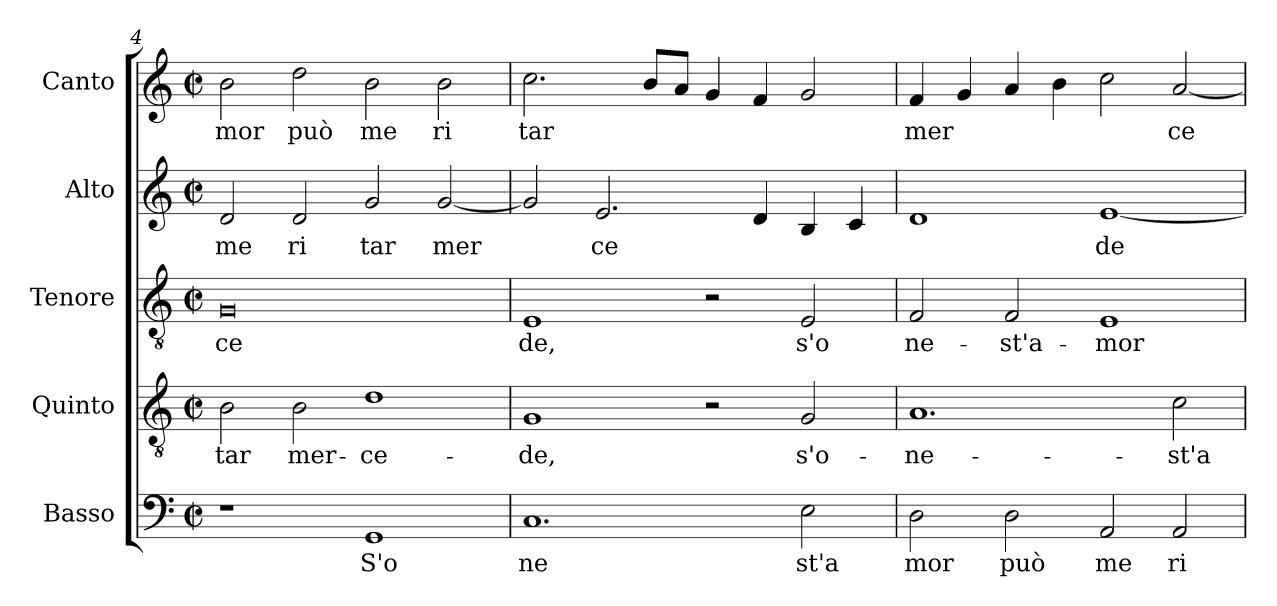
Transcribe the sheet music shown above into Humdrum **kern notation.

**kern	**text	**kern	**text	**kern	**text	**kern	**text	**kern	**text
*part5	*part5	*part4	*part4	*part3	*part3	*part2	*part2	*part1	*part1
*staff5	*staff5	*staff4	*staff4	*staff3	*staff3	*staff2	*staff2	*staff1	*staff1
*I"Basso	*	*I"Quinto	*	*I"Tenore	*	*I"Alto	*	*I"Canto	*
*clefF4	*	*clefGv2	*	*clefGv2	*	*clefG2	*	*clefG2	*
*k[]	*	*k[]	*	*k[]	*	*k[]	*	*k[]	*
*C:	*	*C:	*	*C:	*	*C:	*	*C:	*
*M2/2	*	*M2/2	*	*M2/2	*	*M2/2	*	*M2/2	*
*met(c|)	*	*met(c|)	*	*met(c|)	*	*met(c|)	*	*met(c|)	*
=4	=4	=4	=4	=4	=4	=4	=4	=4	=4
!	!	!	!LO:LY:b:cj	!	!LO:LY:b:cj	!	!LO:LY:b:cj	!	!LO:LY:b:cj
1r	.	2B\	-tar	0G	ce	2d/	me	2b\	mor
!	!	!	!LO:LY:b:cj	!	!	!	!LO:LY:b:cj	!	!LO:LY:b:cj
.	.	2B\	mer-	.	.	2d/	ri	2dd\	può
!	!LO:LY:b:cj	!	!LO:LY:b:cj	!	!	!	!LO:LY:b:cj	!	!LO:LY:b:cj
1GG	S'o	1d	-ce-	.	.	2g/	tar	2b\	me
!	!	!	!	!	!	!	!LO:LY:b:cj	!	!LO:LY:b:cj
.	.	.	.	.	.	[<2g/	mer	2b\	ri
=5	=5	=5	=5	=5	=5	=5	=5	=5	=5
!	!LO:LY:b:cj	!	!LO:LY:b:cj	!	!LO:LY:b:cj	!	!LO:LY:b:cj	!	!LO:LY:b:cj
1.C	ne	1G	-de,	1E	de,	2g/]	.	2.cc\	tar
!	!	!	!	!	!	!	!LO:LY:b:cj	!	!
.	.	.	.	.	.	2.e/	ce	.	.
!	!	!	!	!	!	!	!	!	!LO:LY:b:cj
.	.	.	.	.	.	.	.	8b/L	.
!	!	!	!	!	!	!	!	!	!LO:LY:b:cj
.	.	.	.	.	.	.	.	8a/J	.
!	!	!	!	!	!	!	!	!	!LO:LY:b:cj
.	.	2r	.	2r	.	.	.	4g/	.
!	!	!	!	!	!	!	!LO:LY:b:cj	!	!LO:LY:b:cj
.	.	.	.	.	.	4d/	.	4f/	.
!	!LO:LY:b:cj	!	!LO:LY:b:cj	!	!LO:LY:b:cj	!	!LO:LY:b:cj	!	!LO:LY:b:cj
2E\	st'a	2G/	s'o-	2E/	s'o	4B/	.	2g/	.
!	!	!	!	!	!	!	!LO:LY:b:cj	!	!
.	.	.	.	.	.	4c/	.	.	.
!!LO:LB:g=z
=6	=6	=6	=6	=6	=6	=6	=6	=6	=6
!	!LO:LY:b:cj	!	!LO:LY:b:cj	!	!LO:LY:b:cj	!	!LO:LY:b:cj	!	!LO:LY:b:cj
2D\	mor	1.A	-ne-	2F/	ne-	1d	.	4f/	mer-
!	!	!	!	!	!	!	!	!	!LO:LY:b:cj
.	.	.	.	.	.	.	.	4g/	--
!	!LO:LY:b:cj	!	!	!	!LO:LY:b:cj	!	!	!	!LO:LY:b:cj
2D\	può	.	.	2F/	-st'a-	.	.	4a/	--
!	!	!	!	!	!	!	!	!	!LO:LY:b:cj
.	.	.	.	.	.	.	.	4b\	--
!	!LO:LY:b:cj	!	!	!	!LO:LY:b:cj	!	!LO:LY:b:cj	!	!LO:LY:b:cj
2AA/	me	.	.	1E	-mor	[<1e	de	2cc\	--
!	!LO:LY:b:cj	!	!LO:LY:b:cj	!	!	!	!	!	!LO:LY:b:cj
2AA/	ri	2c\	-st'a-	.	.	.	.	[<2a/	-ce-
=	=	=	=	=	=	=	=	=	=
*-	*-	*-	*-	*-	*-	*-	*-	*-	*-
